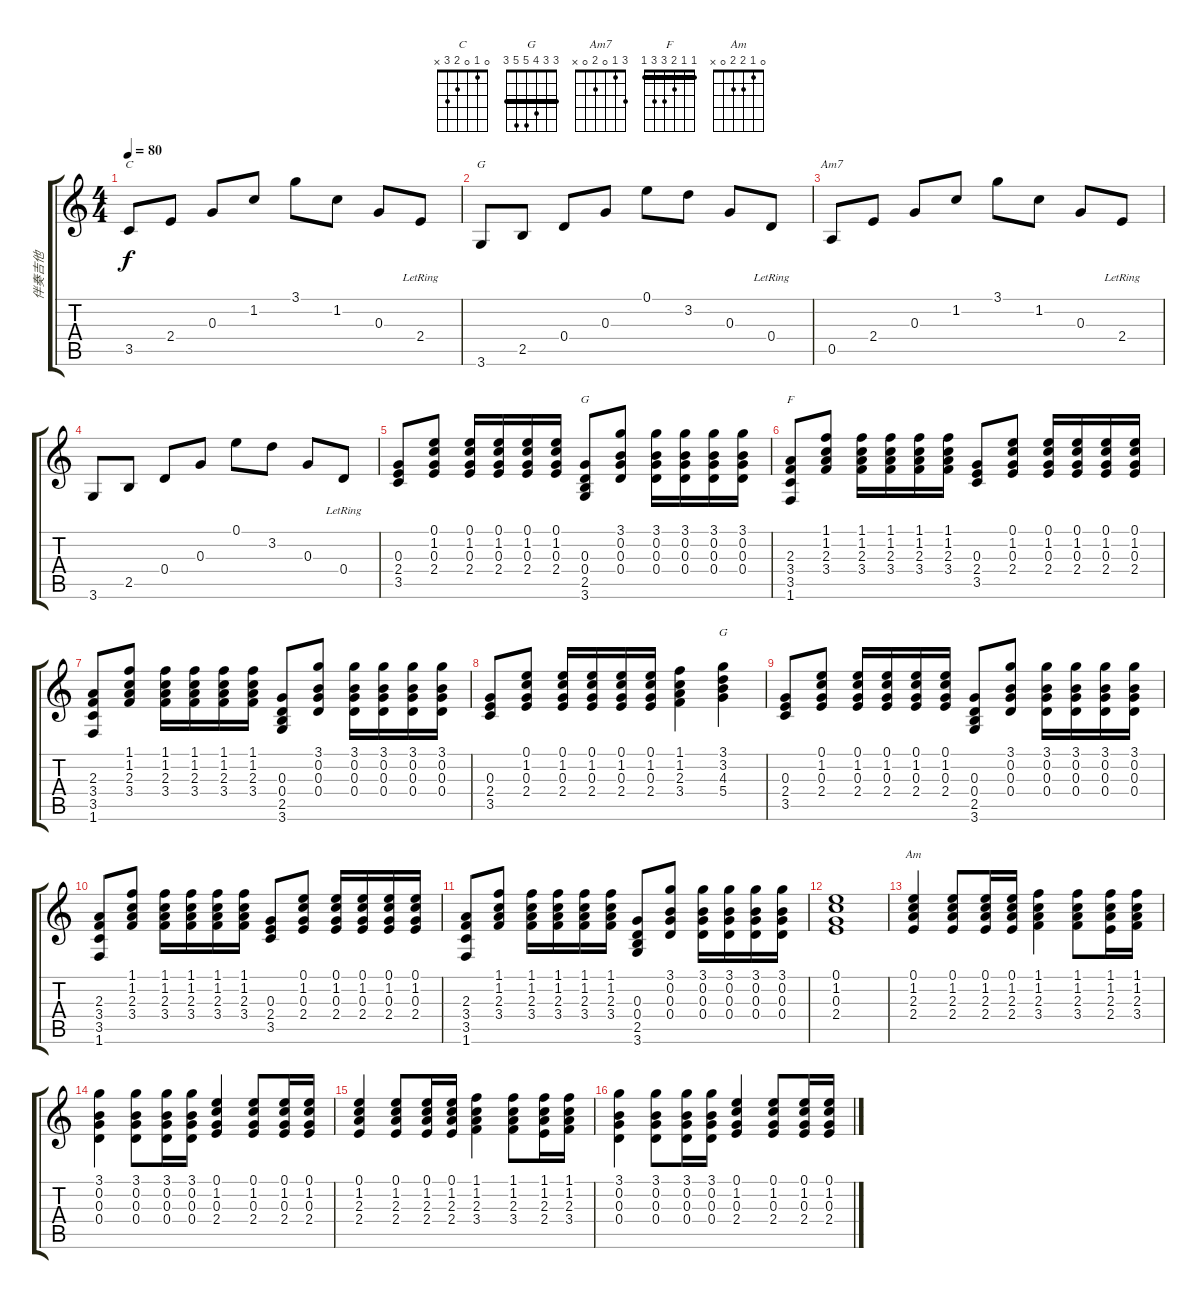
\track ("伴奏吉他" "伴奏吉他") {instrument acousticguitarsteel}
\staff {score tabs}
\tuning (E4 B3 G3 D3 A2 E2) {hide}
\chord ("C" 0 1 0 2 3 x)
\chord ("G" 0 3 0 0 2 3)
\chord ("Am7" 3 1 0 2 0 x)
\chord ("G" 3 0 0 0 2 3)
\chord ("F" 1 1 2 3 3 1) {barre 1}
\chord ("G" 3 3 4 5 5 3) {barre 3}
\chord ("Am" 0 1 2 2 0 x)
\ts (4 4)
\tempo 80
\clef g2
\ks c
3.5.8{ch "C" dy f} 2.4.8 0.3.8 1.2.8 3.1.8 1.2.8 0.3.8 2.4{lr}.8 |
3.6.8{ch "G"} 2.5.8 0.4.8 0.3.8 0.1.8 3.2.8 0.3.8 0.4{lr}.8 |
0.5.8{ch "Am7"} 2.4.8 0.3.8 1.2.8 3.1.8 1.2.8 0.3.8 2.4{lr}.8 |
3.6.8 2.5.8 0.4.8 0.3.8 0.1.8 3.2.8 0.3.8 0.4{lr}.8 |
(0.3 2.4 3.5).8 (0.1 1.2 0.3 2.4).8 (0.1 1.2 0.3 2.4).16 (0.1 1.2 0.3 2.4).16 (0.1 1.2 0.3 2.4).16 (0.1 1.2 0.3 2.4).16 (0.3 0.4 2.5 3.6).8{ch "G"} (3.1 0.2 0.3 0.4).8 (3.1 0.2 0.3 0.4).16 (3.1 0.2 0.3 0.4).16 (3.1 0.2 0.3 0.4).16 (3.1 0.2 0.3 0.4).16 |
(2.3 3.4 3.5 1.6).8{ch "F"} (1.1 1.2 2.3 3.4).8 (1.1 1.2 2.3 3.4).16 (1.1 1.2 2.3 3.4).16 (1.1 1.2 2.3 3.4).16 (1.1 1.2 2.3 3.4).16 (0.3 2.4 3.5).8 (0.1 1.2 0.3 2.4).8 (0.1 1.2 0.3 2.4).16 (0.1 1.2 0.3 2.4).16 (0.1 1.2 0.3 2.4).16 (0.1 1.2 0.3 2.4).16 |
(2.3 3.4 3.5 1.6).8 (1.1 1.2 2.3 3.4).8 (1.1 1.2 2.3 3.4).16 (1.1 1.2 2.3 3.4).16 (1.1 1.2 2.3 3.4).16 (1.1 1.2 2.3 3.4).16 (0.3 0.4 2.5 3.6).8 (3.1 0.2 0.3 0.4).8 (3.1 0.2 0.3 0.4).16 (3.1 0.2 0.3 0.4).16 (3.1 0.2 0.3 0.4).16 (3.1 0.2 0.3 0.4).16 |
(0.3 2.4 3.5).8 (0.1 1.2 0.3 2.4).8 (0.1 1.2 0.3 2.4).16 (0.1 1.2 0.3 2.4).16 (0.1 1.2 0.3 2.4).16 (0.1 1.2 0.3 2.4).16 (1.1 1.2 2.3 3.4).4 (3.1 3.2 4.3 5.4).4{ch "G"} |
(0.3 2.4 3.5).8 (0.1 1.2 0.3 2.4).8 (0.1 1.2 0.3 2.4).16 (0.1 1.2 0.3 2.4).16 (0.1 1.2 0.3 2.4).16 (0.1 1.2 0.3 2.4).16 (0.3 0.4 2.5 3.6).8 (3.1 0.2 0.3 0.4).8 (3.1 0.2 0.3 0.4).16 (3.1 0.2 0.3 0.4).16 (3.1 0.2 0.3 0.4).16 (3.1 0.2 0.3 0.4).16 |
(2.3 3.4 3.5 1.6).8 (1.1 1.2 2.3 3.4).8 (1.1 1.2 2.3 3.4).16 (1.1 1.2 2.3 3.4).16 (1.1 1.2 2.3 3.4).16 (1.1 1.2 2.3 3.4).16 (0.3 2.4 3.5).8 (0.1 1.2 0.3 2.4).8 (0.1 1.2 0.3 2.4).16 (0.1 1.2 0.3 2.4).16 (0.1 1.2 0.3 2.4).16 (0.1 1.2 0.3 2.4).16 |
(2.3 3.4 3.5 1.6).8 (1.1 1.2 2.3 3.4).8 (1.1 1.2 2.3 3.4).16 (1.1 1.2 2.3 3.4).16 (1.1 1.2 2.3 3.4).16 (1.1 1.2 2.3 3.4).16 (0.3 0.4 2.5 3.6).8 (3.1 0.2 0.3 0.4).8 (3.1 0.2 0.3 0.4).16 (3.1 0.2 0.3 0.4).16 (3.1 0.2 0.3 0.4).16 (3.1 0.2 0.3 0.4).16 |
(0.1 1.2 0.3 2.4).1 |
(0.1 1.2 2.3 2.4).4{ch "Am"} (0.1 1.2 2.3 2.4).8 (0.1 1.2 2.3 2.4).16 (0.1 1.2 2.3 2.4).16 (1.1 1.2 2.3 3.4).4 (1.1 1.2 2.3 3.4).8 (1.1 1.2 2.3 2.4).16 (1.1 1.2 2.3 3.4).16 |
(3.1 0.2 0.3 0.4).4 (3.1 0.2 0.3 0.4).8 (3.1 0.2 0.3 0.4).16 (3.1 0.2 0.3 0.4).16 (0.1 1.2 0.3 2.4).4 (0.1 1.2 0.3 2.4).8 (0.1 1.2 0.3 2.4).16 (0.1 1.2 0.3 2.4).16 |
(0.1 1.2 2.3 2.4).4 (0.1 1.2 2.3 2.4).8 (0.1 1.2 2.3 2.4).16 (0.1 1.2 2.3 2.4).16 (1.1 1.2 2.3 3.4).4 (1.1 1.2 2.3 3.4).8 (1.1 1.2 2.3 2.4).16 (1.1 1.2 2.3 3.4).16 |
(3.1 0.2 0.3 0.4).4 (3.1 0.2 0.3 0.4).8 (3.1 0.2 0.3 0.4).16 (3.1 0.2 0.3 0.4).16 (0.1 1.2 0.3 2.4).4 (0.1 1.2 0.3 2.4).8 (0.1 1.2 0.3 2.4).16 (0.1 1.2 0.3 2.4).16
